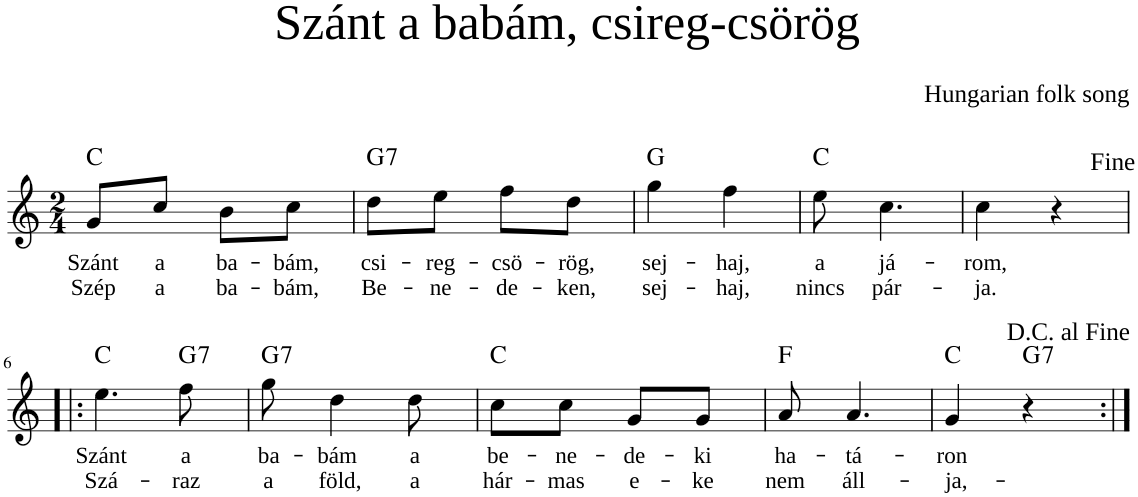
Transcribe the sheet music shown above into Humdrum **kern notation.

**kern	**text	**text	**harte
*part1	*part1	*part1	*part1
*staff1	*staff1	*staff1	*
*I"Piano	*	*	*
*I'Pno	*	*	*
*clefG2	*	*	*
*k[]	*	*	*
*M2/4	*	*	*
=1	=1	=1	=1
!	!LO:LY:b	!LO:LY:b	!
8g/L	Szánt	Szép	C:maj
!	!LO:LY:b	!LO:LY:b	!
8cc/J	a	a	.
!	!LO:LY:b	!LO:LY:b	!
8b\L	ba-	ba-	.
!	!LO:LY:b	!LO:LY:b	!
8cc\J	-bám,	-bám,	.
=2	=2	=2	=2
!	!LO:LY:b	!LO:LY:b	!LO:H:kt=7
8dd\L	csi-	Be-	G:7
!	!LO:LY:b	!LO:LY:b	!
8ee\J	-reg-	-ne-	.
!	!LO:LY:b	!LO:LY:b	!
8ff\L	-csö-	-de-	.
!	!LO:LY:b	!LO:LY:b	!
8dd\J	rög,	ken,	.
=3	=3	=3	=3
!	!LO:LY:b	!LO:LY:b	!
4gg\	sej-	sej-	G:maj
!	!LO:LY:b	!LO:LY:b	!
4ff\	-haj,	-haj,	.
=4	=4	=4	=4
!	!LO:LY:b	!LO:LY:b	!
8ee\	a	nincs	C:maj
!	!LO:LY:b	!LO:LY:b	!
4.cc\	já-	pár-	.
=5	=5	=5	=5
!	!LO:LY:b	!LO:LY:b	!
4cc\	-rom,	-ja.	.
4r	.	.	.
!LO:TX:a:t=<font face="Times New Roman"/>Fine	!	!	!
!!LO:LB:g=z
=6!|:	=6!|:	=6!|:	=6!|:
!	!LO:LY:b	!LO:LY:b	!
4.ee\	Szánt	Szá-	C:maj
!	!LO:LY:b	!LO:LY:b	!LO:H:kt=7
8ff\	a	-raz	G:7
=7	=7	=7	=7
!	!LO:LY:b	!LO:LY:b	!LO:H:kt=7
8gg\	ba-	a	G:7
!	!LO:LY:b	!LO:LY:b	!
4dd\	-bám	föld,	.
!	!LO:LY:b	!LO:LY:b	!
8dd\	a	a	.
=8	=8	=8	=8
!	!LO:LY:b	!LO:LY:b	!
8cc\L	be-	hár-	C:maj
!	!LO:LY:b	!LO:LY:b	!
8cc\J	-ne-	-mas	.
!	!LO:LY:b	!LO:LY:b	!
8g/L	-de-	e-	.
!	!LO:LY:b	!LO:LY:b	!
8g/J	-ki	-ke	.
=9	=9	=9	=9
!	!LO:LY:b	!LO:LY:b	!
8a/	ha-	nem	F:maj
!	!LO:LY:b	!LO:LY:b	!
4.a/	-tá-	áll-	.
=10	=10	=10	=10
!	!LO:LY:b	!LO:LY:b	!
4g/	-ron	-ja,-	C:maj
!	!	!	!LO:H:kt=7
4r	.	.	G:7
!LO:TX:a:t=<font face="Times New Roman"/>D.C. al Fine	!	!	!
=:|!	=:|!	=:|!	=:|!
*-	*-	*-	*-
